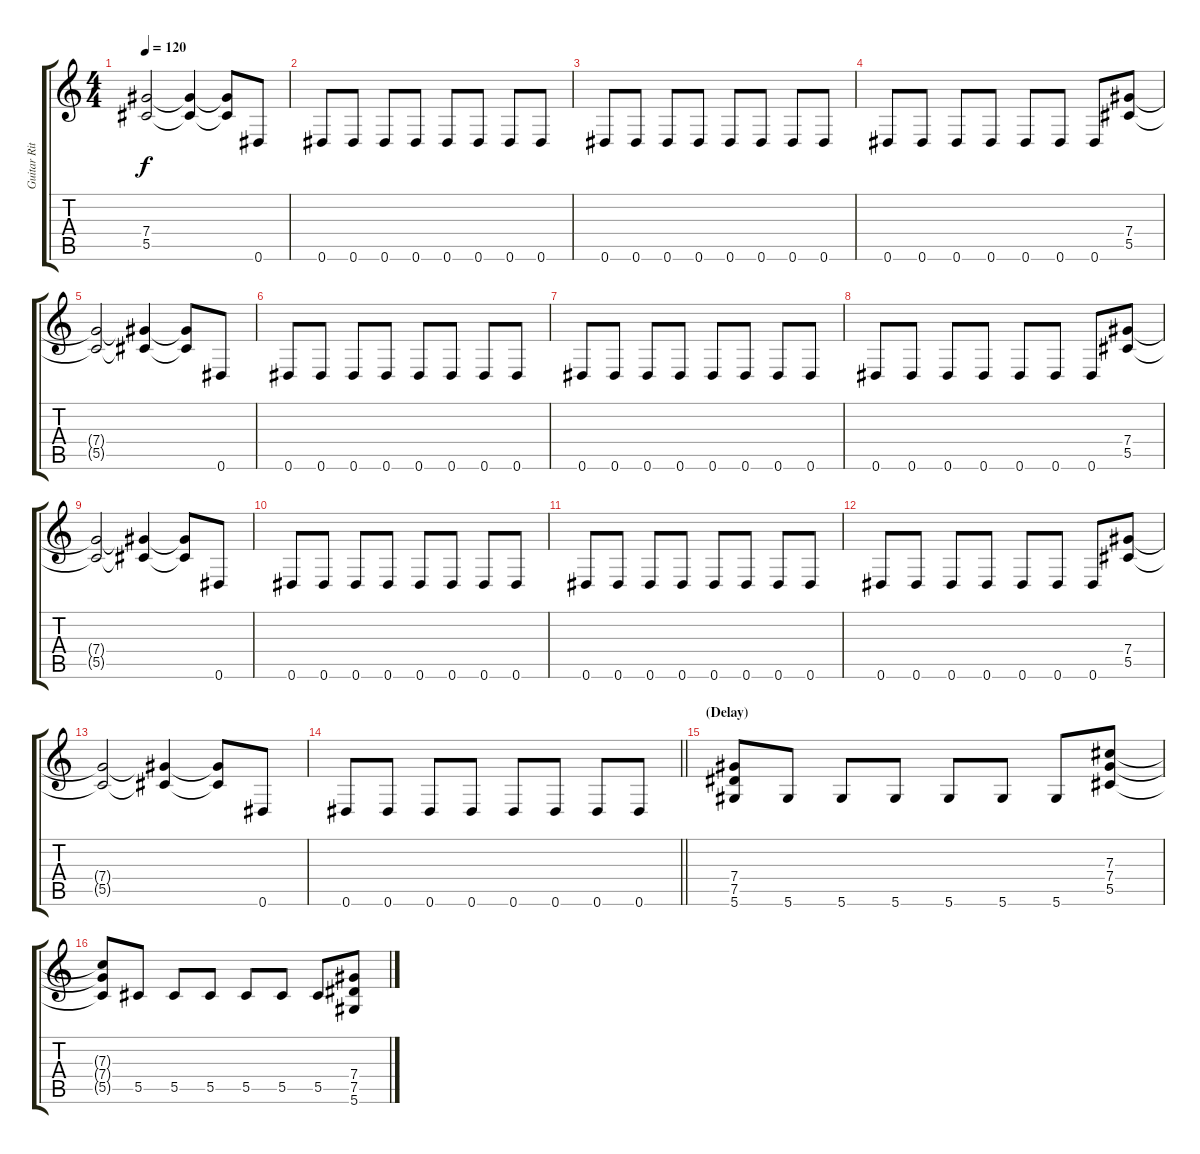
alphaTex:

\track ("Guitar Rithm 2" "Guitar Rit") {instrument overdrivenguitar}
\staff {score tabs}
\tuning (Eb4 Bb3 Gb3 Db3 Ab2 Eb2) {hide}
\ts (4 4)
\tempo 120
\clef g2
\ks c
(7.4{t} 5.5{t}).2{dy f} (7.4{t} 5.5{t}).4 (7.4{t} 5.5{t}).8 0.6.8 |
0.6.8 0.6.8 0.6.8 0.6.8 0.6.8 0.6.8 0.6.8 0.6.8 |
0.6.8 0.6.8 0.6.8 0.6.8 0.6.8 0.6.8 0.6.8 0.6.8 |
0.6.8 0.6.8 0.6.8 0.6.8 0.6.8 0.6.8 0.6.8 (7.4 5.5).8 |
(7.4{t} 5.5{t}).2 (7.4{t} 5.5{t}).4 (7.4{t} 5.5{t}).8 0.6.8 |
0.6.8 0.6.8 0.6.8 0.6.8 0.6.8 0.6.8 0.6.8 0.6.8 |
0.6.8 0.6.8 0.6.8 0.6.8 0.6.8 0.6.8 0.6.8 0.6.8 |
0.6.8 0.6.8 0.6.8 0.6.8 0.6.8 0.6.8 0.6.8 (7.4 5.5).8 |
(7.4{t} 5.5{t}).2 (7.4{t} 5.5{t}).4 (7.4{t} 5.5{t}).8 0.6.8 |
0.6.8 0.6.8 0.6.8 0.6.8 0.6.8 0.6.8 0.6.8 0.6.8 |
0.6.8 0.6.8 0.6.8 0.6.8 0.6.8 0.6.8 0.6.8 0.6.8 |
0.6.8 0.6.8 0.6.8 0.6.8 0.6.8 0.6.8 0.6.8 (7.4 5.5).8 |
(7.4{t} 5.5{t}).2 (7.4{t} 5.5{t}).4 (7.4{t} 5.5{t}).8 0.6.8 |
\barLineRight lightlight
0.6.8 0.6.8 0.6.8 0.6.8 0.6.8 0.6.8 0.6.8 0.6.8 |
\section ("" "(Delay)")
(7.4 7.5 5.6).8 5.6.8 5.6.8 5.6.8 5.6.8 5.6.8 5.6.8 (7.3 7.4 5.5).8 |
(7.3{t} 7.4{t} 5.5{t}).8 5.5.8 5.5.8 5.5.8 5.5.8 5.5.8 5.5.8 (7.4 7.5 5.6).8
